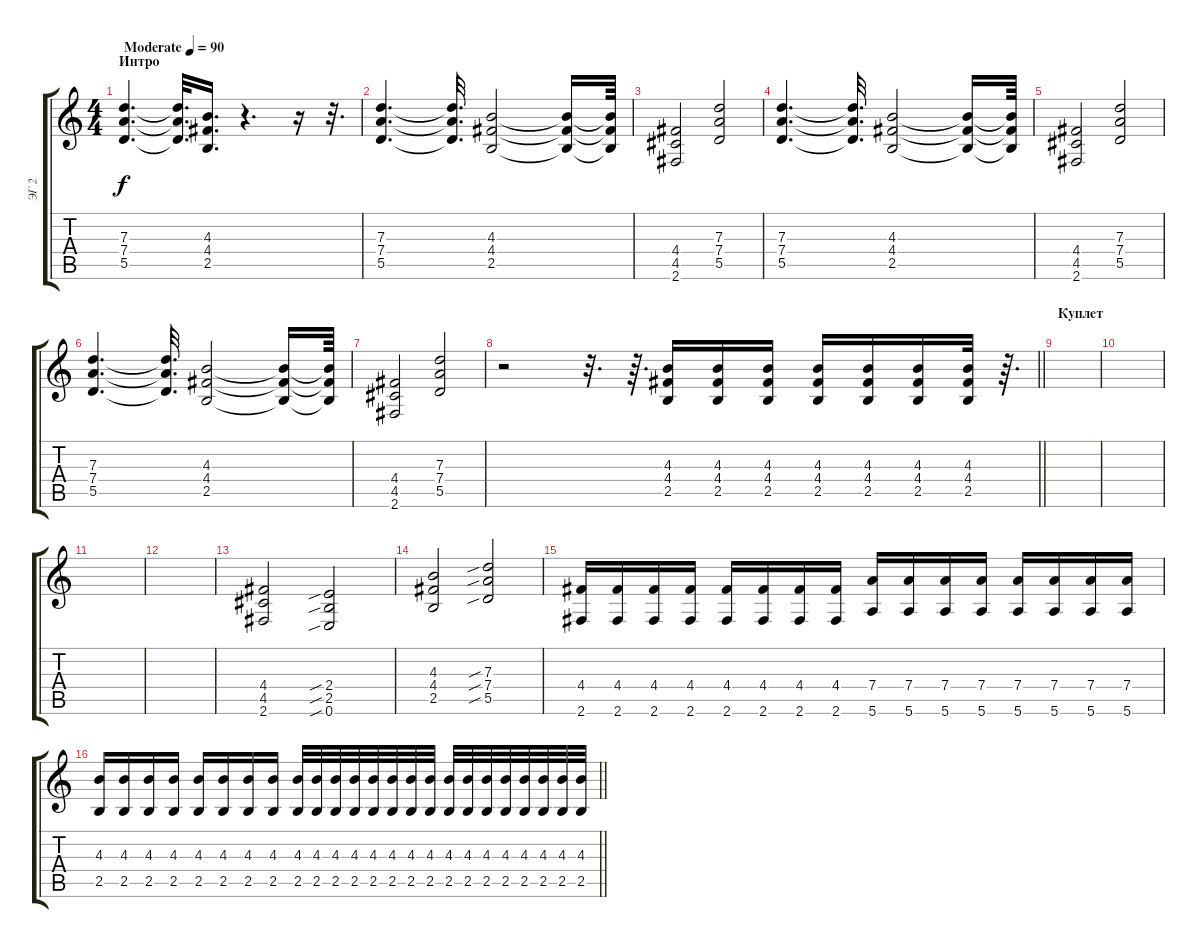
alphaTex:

\track ("ЭГ 2" "ЭГ 2") {instrument overdrivenguitar}
\staff {score tabs}
\tuning (E4 B3 G3 D3 A2 E2) {hide}
\ts (4 4)
\section ("" "Интро")
\tempo (90 "Moderate")
\clef g2
\ks c
(7.3 7.4 5.5).4{d dy f instrument overdrivenguitar} (7.3{t} 7.4{t} 5.5{t}).32{d} (4.3 4.4 2.5).16{d} r.4{d} r.16 r.32{d} |
(7.3 7.4 5.5).4{d} (7.3{t} 7.4{t} 5.5{t}).32{d} (4.3 4.4 2.5).2 (4.3{t} 4.4{t} 2.5{t}).16 (4.3{t} 4.4{t} 2.5{t}).64 |
(4.4 4.5 2.6).2 (7.3 7.4 5.5).2 |
(7.3 7.4 5.5).4{d} (7.3{t} 7.4{t} 5.5{t}).32{d} (4.3 4.4 2.5).2 (4.3{t} 4.4{t} 2.5{t}).16 (4.3{t} 4.4{t} 2.5{t}).64 |
(4.4 4.5 2.6).2 (7.3 7.4 5.5).2 |
(7.3 7.4 5.5).4{d} (7.3{t} 7.4{t} 5.5{t}).32{d} (4.3 4.4 2.5).2 (4.3{t} 4.4{t} 2.5{t}).16 (4.3{t} 4.4{t} 2.5{t}).64 |
(4.4 4.5 2.6).2 (7.3 7.4 5.5).2 |
\barLineRight lightlight
r.2 r.32{d} r.64{d} (4.3 4.4 2.5).16 (4.3 4.4 2.5).16 (4.3 4.4 2.5).16 (4.3 4.4 2.5).16 (4.3 4.4 2.5).16 (4.3 4.4 2.5).16 (4.3 4.4 2.5).32 r.64{d} |
\section ("" "Куплет")
|
|
|
|
(4.4 4.5 2.6).2 (2.4{sib} 2.5{sib} 0.6{sib}).2 |
(4.3 4.4 2.5).2 (7.3{sib} 7.4{sib} 5.5{sib}).2 |
(4.4 2.6).16 (4.4 2.6).16 (4.4 2.6).16 (4.4 2.6).16 (4.4 2.6).16 (4.4 2.6).16 (4.4 2.6).16 (4.4 2.6).16 (7.4 5.6).16 (7.4 5.6).16 (7.4 5.6).16 (7.4 5.6).16 (7.4 5.6).16 (7.4 5.6).16 (7.4 5.6).16 (7.4 5.6).16 |
\barLineRight lightlight
(4.3 2.5).16 (4.3 2.5).16 (4.3 2.5).16 (4.3 2.5).16 (4.3 2.5).16 (4.3 2.5).16 (4.3 2.5).16 (4.3 2.5).16 (4.3 2.5).32 (4.3 2.5).32 (4.3 2.5).32 (4.3 2.5).32 (4.3 2.5).32 (4.3 2.5).32 (4.3 2.5).32 (4.3 2.5).32 (4.3 2.5).32 (4.3 2.5).32 (4.3 2.5).32 (4.3 2.5).32 (4.3 2.5).32 (4.3 2.5).32 (4.3 2.5).32 (4.3 2.5).32
